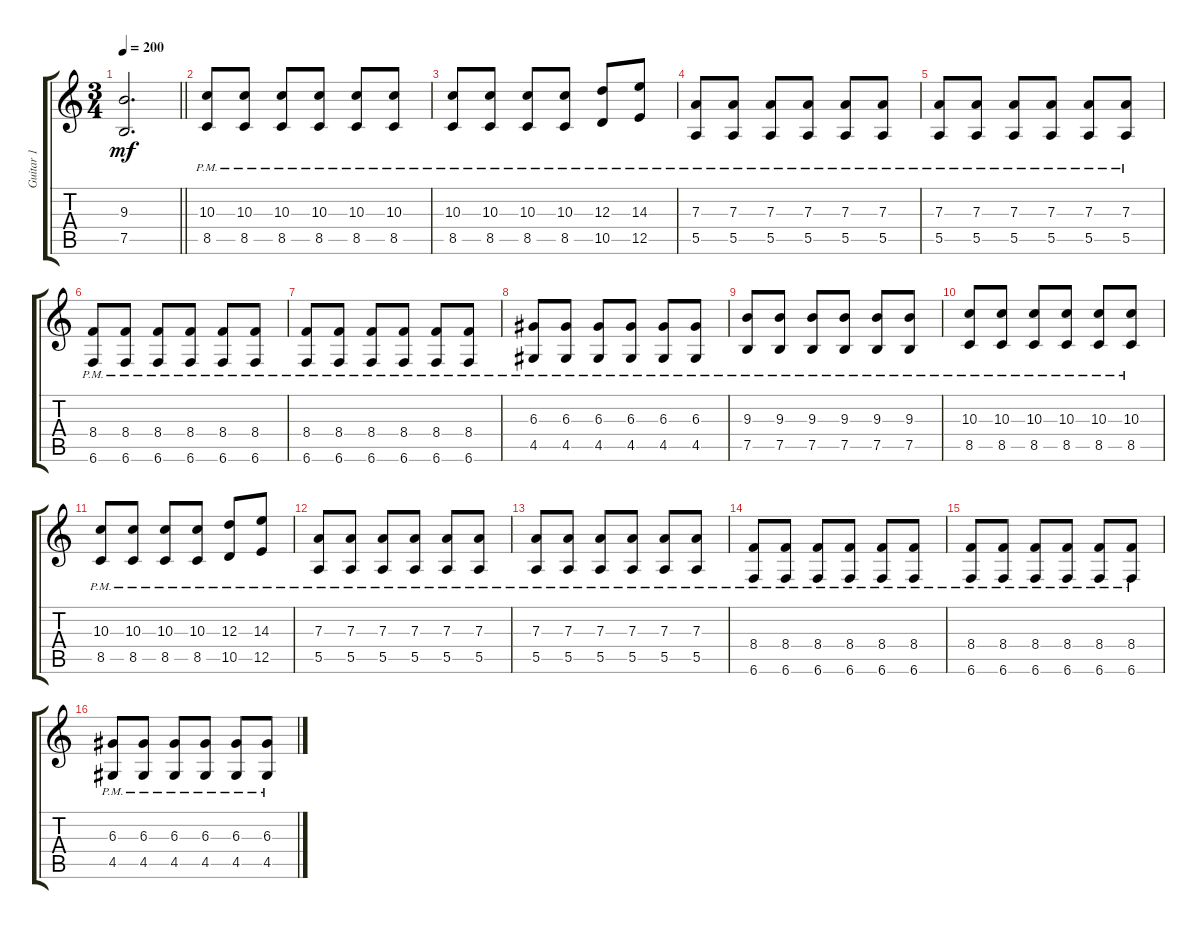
\track ("Guitar 1" "Guitar 1") {instrument distortionguitar}
\staff {score tabs}
\tuning (B3 Gb3 D3 A2 E2 B1) {hide}
\ts (3 4)
\tempo 200
\clef g2
\barLineRight lightlight
\ks c
(9.3 7.5).2{d dy mf} |
(10.3{pm} 8.5{pm}).8 (10.3{pm} 8.5{pm}).8 (10.3{pm} 8.5{pm}).8 (10.3{pm} 8.5{pm}).8 (10.3{pm} 8.5{pm}).8 (10.3{pm} 8.5{pm}).8 |
(10.3{pm} 8.5{pm}).8 (10.3{pm} 8.5{pm}).8 (10.3{pm} 8.5{pm}).8 (10.3{pm} 8.5{pm}).8 (12.3{pm} 10.5{pm}).8 (14.3{pm} 12.5{pm}).8 |
(7.3{pm} 5.5{pm}).8 (7.3{pm} 5.5{pm}).8 (7.3{pm} 5.5{pm}).8 (7.3{pm} 5.5{pm}).8 (7.3{pm} 5.5{pm}).8 (7.3{pm} 5.5{pm}).8 |
(7.3{pm} 5.5{pm}).8 (7.3{pm} 5.5{pm}).8 (7.3{pm} 5.5{pm}).8 (7.3{pm} 5.5{pm}).8 (7.3{pm} 5.5{pm}).8 (7.3{pm} 5.5{pm}).8 |
(8.4{pm} 6.6{pm}).8 (8.4{pm} 6.6{pm}).8 (8.4{pm} 6.6{pm}).8 (8.4{pm} 6.6{pm}).8 (8.4{pm} 6.6{pm}).8 (8.4{pm} 6.6{pm}).8 |
(8.4{pm} 6.6{pm}).8 (8.4{pm} 6.6{pm}).8 (8.4{pm} 6.6{pm}).8 (8.4{pm} 6.6{pm}).8 (8.4{pm} 6.6{pm}).8 (8.4{pm} 6.6{pm}).8 |
(6.3{pm} 4.5{pm}).8 (6.3{pm} 4.5{pm}).8 (6.3{pm} 4.5{pm}).8 (6.3{pm} 4.5{pm}).8 (6.3{pm} 4.5{pm}).8 (6.3{pm} 4.5{pm}).8 |
(9.3{pm} 7.5{pm}).8 (9.3{pm} 7.5{pm}).8 (9.3{pm} 7.5{pm}).8 (9.3{pm} 7.5{pm}).8 (9.3{pm} 7.5{pm}).8 (9.3{pm} 7.5{pm}).8 |
(10.3{pm} 8.5{pm}).8 (10.3{pm} 8.5{pm}).8 (10.3{pm} 8.5{pm}).8 (10.3{pm} 8.5{pm}).8 (10.3{pm} 8.5{pm}).8 (10.3{pm} 8.5{pm}).8 |
(10.3{pm} 8.5{pm}).8 (10.3{pm} 8.5{pm}).8 (10.3{pm} 8.5{pm}).8 (10.3{pm} 8.5{pm}).8 (12.3{pm} 10.5{pm}).8 (14.3{pm} 12.5{pm}).8 |
(7.3{pm} 5.5{pm}).8 (7.3{pm} 5.5{pm}).8 (7.3{pm} 5.5{pm}).8 (7.3{pm} 5.5{pm}).8 (7.3{pm} 5.5{pm}).8 (7.3{pm} 5.5{pm}).8 |
(7.3{pm} 5.5{pm}).8 (7.3{pm} 5.5{pm}).8 (7.3{pm} 5.5{pm}).8 (7.3{pm} 5.5{pm}).8 (7.3{pm} 5.5{pm}).8 (7.3{pm} 5.5{pm}).8 |
(8.4{pm} 6.6{pm}).8 (8.4{pm} 6.6{pm}).8 (8.4{pm} 6.6{pm}).8 (8.4{pm} 6.6{pm}).8 (8.4{pm} 6.6{pm}).8 (8.4{pm} 6.6{pm}).8 |
(8.4{pm} 6.6{pm}).8 (8.4{pm} 6.6{pm}).8 (8.4{pm} 6.6{pm}).8 (8.4{pm} 6.6{pm}).8 (8.4{pm} 6.6{pm}).8 (8.4{pm} 6.6{pm}).8 |
(6.3{pm} 4.5{pm}).8 (6.3{pm} 4.5{pm}).8 (6.3{pm} 4.5{pm}).8 (6.3{pm} 4.5{pm}).8 (6.3{pm} 4.5{pm}).8 (6.3{pm} 4.5{pm}).8
